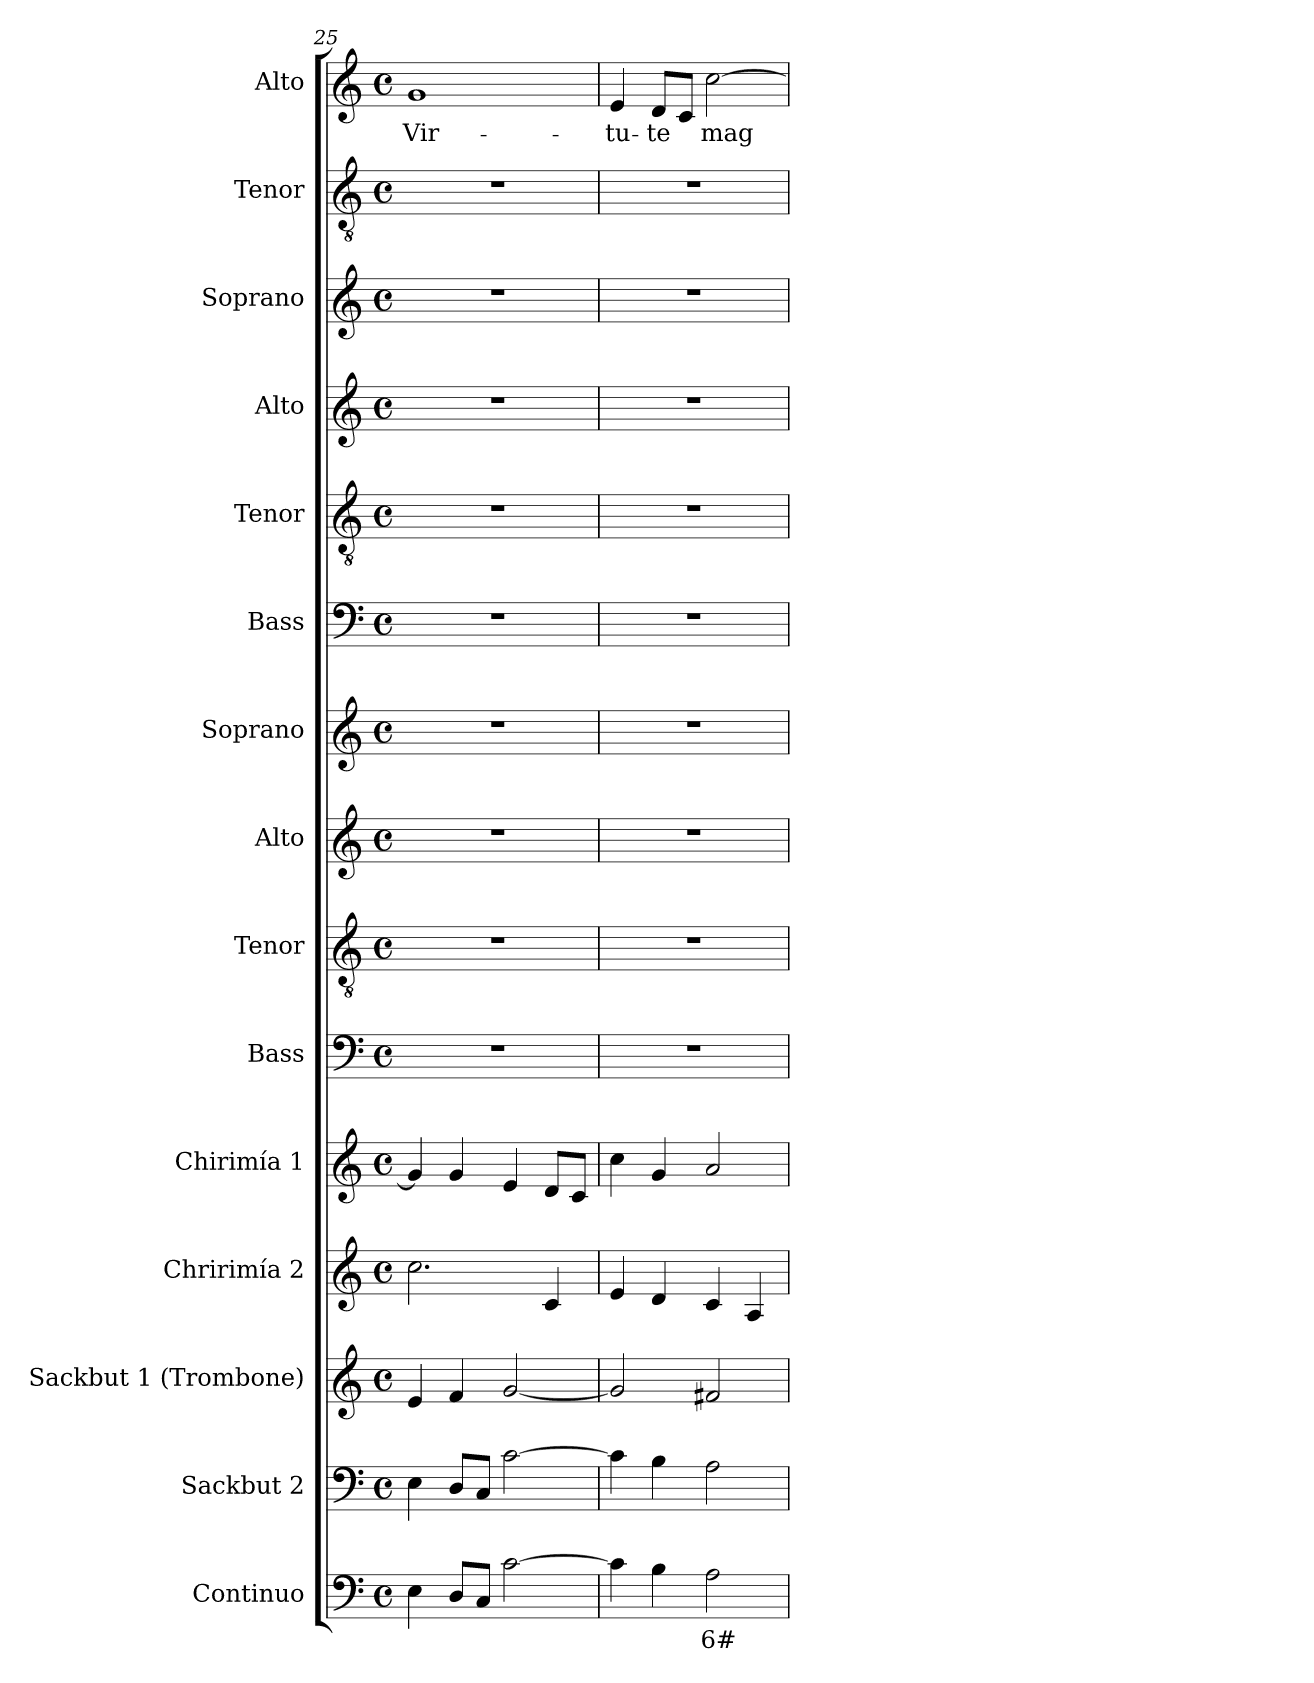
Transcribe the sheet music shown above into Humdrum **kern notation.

**kern	**text	**kern	**kern	**kern	**kern	**kern	**kern	**kern	**kern	**kern	**kern	**kern	**kern	**kern	**kern	**text
*part15	*part15	*part14	*part13	*part12	*part11	*part10	*part9	*part8	*part7	*part6	*part5	*part4	*part3	*part2	*part1	*part1
*staff15	*staff15	*staff14	*staff13	*staff12	*staff11	*staff10	*staff9	*staff8	*staff7	*staff6	*staff5	*staff4	*staff3	*staff2	*staff1	*staff1
*I"Continuo	*	*I"Sackbut 2	*I"Sackbut 1 (Trombone)	*I"Chririmía 2	*I"Chirimía 1	*I"Bass	*I"Tenor	*I"Alto	*I"Soprano	*I"Bass	*I"Tenor	*I"Alto	*I"Soprano	*I"Tenor	*I"Alto	*
*I'Cont.	*	*I'Scbt.	*I'Scbt.	*I'Chi.	*I'Chi.	*I'B.	*I'T.	*I'A.	*I'S.	*I'B.	*I'T.	*I'A.	*I'S.	*I'T.	*I'A.	*
*clefF4	*	*clefF4	*clefG2	*clefG2	*clefG2	*clefF4	*clefGv2	*clefG2	*clefG2	*clefF4	*clefGv2	*clefG2	*clefG2	*clefGv2	*clefG2	*
*	*	*	*	*	*	*	*ITrd7c12	*	*	*	*ITrd7c12	*	*	*ITrd7c12	*	*
*k[]	*	*k[]	*k[]	*k[]	*k[]	*k[]	*k[]	*k[]	*k[]	*k[]	*k[]	*k[]	*k[]	*k[]	*k[]	*
*C:	*	*C:	*C:	*C:	*C:	*C:	*C:	*C:	*C:	*C:	*C:	*C:	*C:	*C:	*C:	*
*M4/4	*	*M4/4	*M4/4	*M4/4	*M4/4	*M4/4	*M4/4	*M4/4	*M4/4	*M4/4	*M4/4	*M4/4	*M4/4	*M4/4	*M4/4	*
*met(c)	*	*met(c)	*met(c)	*met(c)	*met(c)	*met(c)	*met(c)	*met(c)	*met(c)	*met(c)	*met(c)	*met(c)	*met(c)	*met(c)	*met(c)	*
=25	=25	=25	=25	=25	=25	=25	=25	=25	=25	=25	=25	=25	=25	=25	=25	=25
!	!	!	!	!	!	!	!	!	!	!	!	!	!	!	!	!LO:LY:b:color=#000000
4Ei\	.	4Ei\	4ei/	2.cci\	4gi/]	1r	1r	1r	1r	1r	1r	1r	1r	1r	1gi	Vir-
8Di/L	.	8Di/L	4fi/	.	4gi/	.	.	.	.	.	.	.	.	.	.	.
8Ci/J	.	8Ci/J	.	.	.	.	.	.	.	.	.	.	.	.	.	.
[>2ci\	.	[>2ci\	[<2gi/	.	4ei/	.	.	.	.	.	.	.	.	.	.	.
.	.	.	.	4ci/	8di/L	.	.	.	.	.	.	.	.	.	.	.
.	.	.	.	.	8ci/J	.	.	.	.	.	.	.	.	.	.	.
=26	=26	=26	=26	=26	=26	=26	=26	=26	=26	=26	=26	=26	=26	=26	=26	=26
!	!	!	!	!	!	!	!	!	!	!	!	!	!	!	!	!LO:LY:b:color=#000000
4ci\]	.	4ci\]	2gi/]	4ei/	4cci\	1r	1r	1r	1r	1r	1r	1r	1r	1r	4ei/	-tu-
!	!	!	!	!	!	!	!	!	!	!	!	!	!	!	!	!LO:LY:b:color=#000000
4Bi\	.	4Bi\	.	4di/	4gi/	.	.	.	.	.	.	.	.	.	8di/L	-te
.	.	.	.	.	.	.	.	.	.	.	.	.	.	.	8ci/J	.
!	!LO:LY:b:color=#000000	!	!	!	!	!	!	!	!	!	!	!	!	!	!	!
!	!	!	!	!	!	!	!	!	!	!	!	!	!	!	!	!LO:LY:b:color=#000000
2Ai\	6#	2Ai\	2f#Xi/	4ci/	2ai/	.	.	.	.	.	.	.	.	.	[>2cci\	mag-
.	.	.	.	4Ai/	.	.	.	.	.	.	.	.	.	.	.	.
=	=	=	=	=	=	=	=	=	=	=	=	=	=	=	=	=
*-	*-	*-	*-	*-	*-	*-	*-	*-	*-	*-	*-	*-	*-	*-	*-	*-
